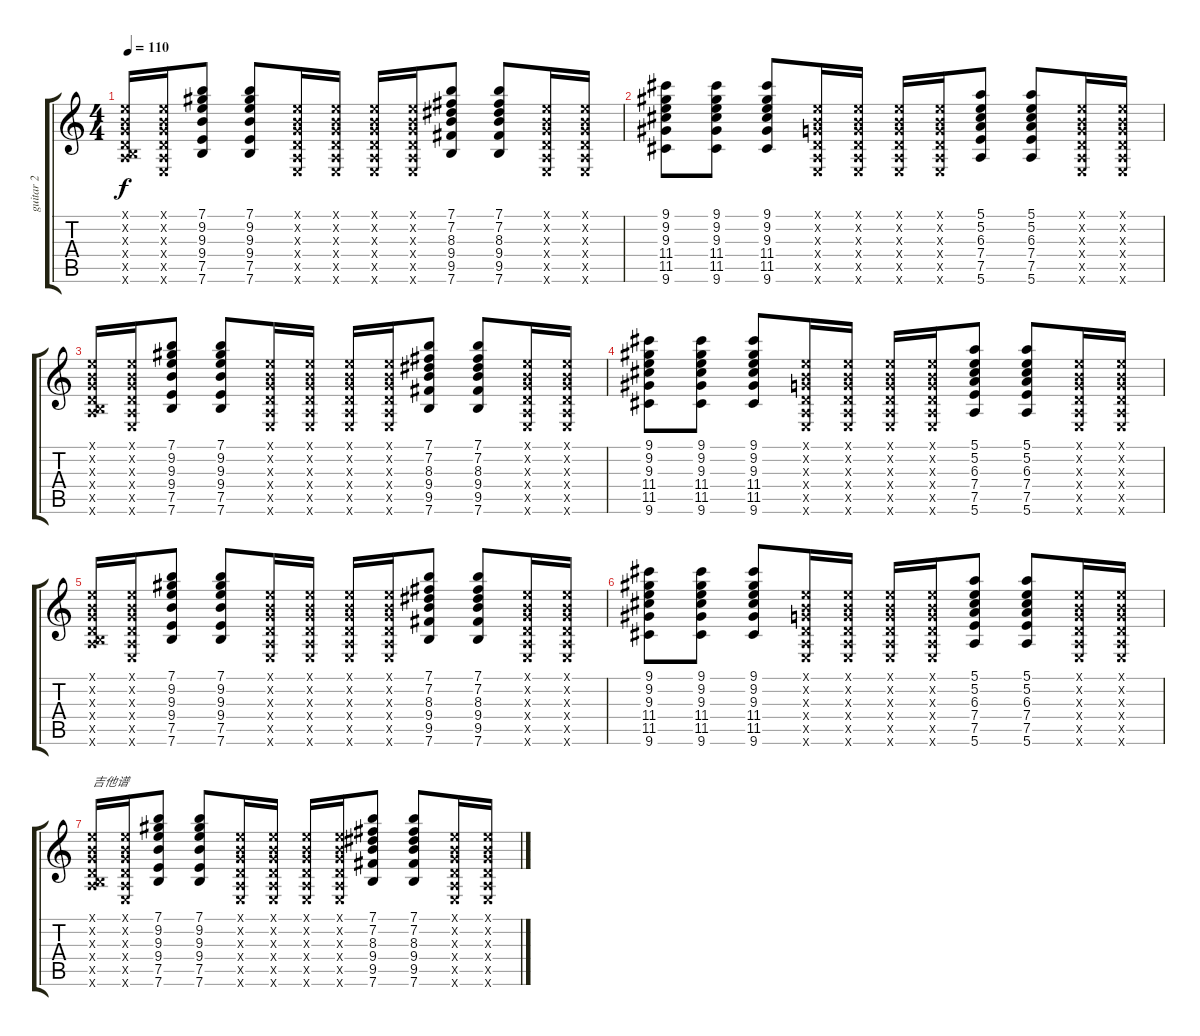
\track ("guitar 2" "guitar 2") {instrument distortionguitar}
\staff {score tabs}
\tuning (E4 B3 G3 D3 A2 E2) {hide}
\ts (4 4)
\tempo 110
\clef g2
\ks c
(0.1{x} 0.2{x} 0.3{x} 0.4{x} 0.5{x} 7.6{x}).16{dy f} (0.1{x} 0.2{x} 0.3{x} 0.4{x} 0.5{x} 0.6{x}).16 (7.1 9.2 9.3 9.4 7.5 7.6).8 (7.1 9.2 9.3 9.4 7.5 7.6).8 (0.1{x} 0.2{x} 0.3{x} 0.4{x} 0.5{x} 0.6{x}).16 (0.1{x} 0.2{x} 0.3{x} 0.4{x} 0.5{x} 0.6{x}).16 (0.1{x} 0.2{x} 0.3{x} 0.4{x} 0.5{x} 0.6{x}).16 (0.1{x} 0.2{x} 0.3{x} 0.4{x} 0.5{x} 0.6{x}).16 (7.1 7.2 8.3 9.4 9.5 7.6).8 (7.1 7.2 8.3 9.4 9.5 7.6).8 (0.1{x} 0.2{x} 0.3{x} 0.4{x} 0.5{x} 0.6{x}).16 (0.1{x} 0.2{x} 0.3{x} 0.4{x} 0.5{x} 0.6{x}).16 |
(9.1 9.2 9.3 11.4 11.5 9.6).8 (9.1 9.2 9.3 11.4 11.5 9.6).8 (9.1 9.2 9.3 11.4 11.5 9.6).8 (0.1{x} 0.2{x} 0.3{x} 0.4{x} 0.5{x} 0.6{x}).16 (0.1{x} 0.2{x} 0.3{x} 0.4{x} 0.5{x} 0.6{x}).16 (0.1{x} 0.2{x} 0.3{x} 0.4{x} 0.5{x} 0.6{x}).16 (0.1{x} 0.2{x} 0.3{x} 0.4{x} 0.5{x} 0.6{x}).16 (5.1 5.2 6.3 7.4 7.5 5.6).8 (5.1 5.2 6.3 7.4 7.5 5.6).8 (0.1{x} 0.2{x} 0.3{x} 0.4{x} 0.5{x} 0.6{x}).16 (0.1{x} 0.2{x} 0.3{x} 0.4{x} 0.5{x} 0.6{x}).16 |
(0.1{x} 0.2{x} 0.3{x} 0.4{x} 0.5{x} 7.6{x}).16 (0.1{x} 0.2{x} 0.3{x} 0.4{x} 0.5{x} 0.6{x}).16 (7.1 9.2 9.3 9.4 7.5 7.6).8 (7.1 9.2 9.3 9.4 7.5 7.6).8 (0.1{x} 0.2{x} 0.3{x} 0.4{x} 0.5{x} 0.6{x}).16 (0.1{x} 0.2{x} 0.3{x} 0.4{x} 0.5{x} 0.6{x}).16 (0.1{x} 0.2{x} 0.3{x} 0.4{x} 0.5{x} 0.6{x}).16 (0.1{x} 0.2{x} 0.3{x} 0.4{x} 0.5{x} 0.6{x}).16 (7.1 7.2 8.3 9.4 9.5 7.6).8 (7.1 7.2 8.3 9.4 9.5 7.6).8 (0.1{x} 0.2{x} 0.3{x} 0.4{x} 0.5{x} 0.6{x}).16 (0.1{x} 0.2{x} 0.3{x} 0.4{x} 0.5{x} 0.6{x}).16 |
(9.1 9.2 9.3 11.4 11.5 9.6).8 (9.1 9.2 9.3 11.4 11.5 9.6).8 (9.1 9.2 9.3 11.4 11.5 9.6).8 (0.1{x} 0.2{x} 0.3{x} 0.4{x} 0.5{x} 0.6{x}).16 (0.1{x} 0.2{x} 0.3{x} 0.4{x} 0.5{x} 0.6{x}).16 (0.1{x} 0.2{x} 0.3{x} 0.4{x} 0.5{x} 0.6{x}).16 (0.1{x} 0.2{x} 0.3{x} 0.4{x} 0.5{x} 0.6{x}).16 (5.1 5.2 6.3 7.4 7.5 5.6).8 (5.1 5.2 6.3 7.4 7.5 5.6).8 (0.1{x} 0.2{x} 0.3{x} 0.4{x} 0.5{x} 0.6{x}).16 (0.1{x} 0.2{x} 0.3{x} 0.4{x} 0.5{x} 0.6{x}).16 |
(0.1{x} 0.2{x} 0.3{x} 0.4{x} 0.5{x} 7.6{x}).16 (0.1{x} 0.2{x} 0.3{x} 0.4{x} 0.5{x} 0.6{x}).16 (7.1 9.2 9.3 9.4 7.5 7.6).8 (7.1 9.2 9.3 9.4 7.5 7.6).8 (0.1{x} 0.2{x} 0.3{x} 0.4{x} 0.5{x} 0.6{x}).16 (0.1{x} 0.2{x} 0.3{x} 0.4{x} 0.5{x} 0.6{x}).16 (0.1{x} 0.2{x} 0.3{x} 0.4{x} 0.5{x} 0.6{x}).16 (0.1{x} 0.2{x} 0.3{x} 0.4{x} 0.5{x} 0.6{x}).16 (7.1 7.2 8.3 9.4 9.5 7.6).8 (7.1 7.2 8.3 9.4 9.5 7.6).8 (0.1{x} 0.2{x} 0.3{x} 0.4{x} 0.5{x} 0.6{x}).16 (0.1{x} 0.2{x} 0.3{x} 0.4{x} 0.5{x} 0.6{x}).16 |
(9.1 9.2 9.3 11.4 11.5 9.6).8 (9.1 9.2 9.3 11.4 11.5 9.6).8 (9.1 9.2 9.3 11.4 11.5 9.6).8 (0.1{x} 0.2{x} 0.3{x} 0.4{x} 0.5{x} 0.6{x}).16 (0.1{x} 0.2{x} 0.3{x} 0.4{x} 0.5{x} 0.6{x}).16 (0.1{x} 0.2{x} 0.3{x} 0.4{x} 0.5{x} 0.6{x}).16 (0.1{x} 0.2{x} 0.3{x} 0.4{x} 0.5{x} 0.6{x}).16 (5.1 5.2 6.3 7.4 7.5 5.6).8 (5.1 5.2 6.3 7.4 7.5 5.6).8 (0.1{x} 0.2{x} 0.3{x} 0.4{x} 0.5{x} 0.6{x}).16 (0.1{x} 0.2{x} 0.3{x} 0.4{x} 0.5{x} 0.6{x}).16 |
(0.1{x} 0.2{x} 0.3{x} 0.4{x} 0.5{x} 7.6{x}).16{txt "吉他谱"} (0.1{x} 0.2{x} 0.3{x} 0.4{x} 0.5{x} 0.6{x}).16 (7.1 9.2 9.3 9.4 7.5 7.6).8 (7.1 9.2 9.3 9.4 7.5 7.6).8 (0.1{x} 0.2{x} 0.3{x} 0.4{x} 0.5{x} 0.6{x}).16 (0.1{x} 0.2{x} 0.3{x} 0.4{x} 0.5{x} 0.6{x}).16 (0.1{x} 0.2{x} 0.3{x} 0.4{x} 0.5{x} 0.6{x}).16 (0.1{x} 0.2{x} 0.3{x} 0.4{x} 0.5{x} 0.6{x}).16 (7.1 7.2 8.3 9.4 9.5 7.6).8 (7.1 7.2 8.3 9.4 9.5 7.6).8 (0.1{x} 0.2{x} 0.3{x} 0.4{x} 0.5{x} 0.6{x}).16 (0.1{x} 0.2{x} 0.3{x} 0.4{x} 0.5{x} 0.6{x}).16
